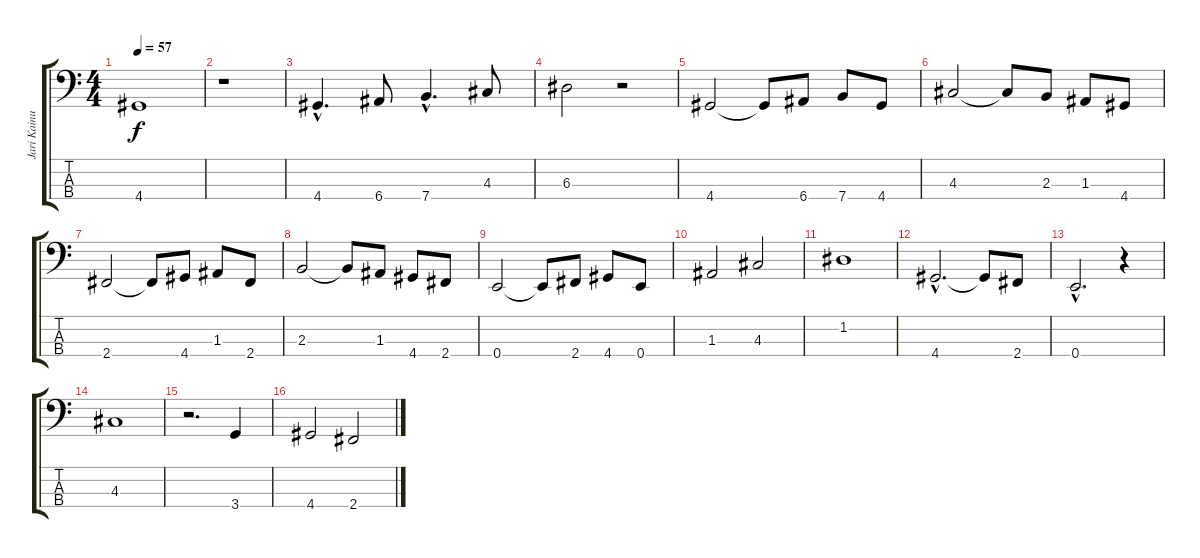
\track ("Jari Kainulainen" "Jari Kainu") {instrument electricbassfinger}
\staff {score tabs}
\tuning (G2 D2 A1 E1) {hide}
\ts (4 4)
\tempo 57
\clef f4
\ks c
4.4{t}.1{dy f} |
r.1 |
4.4{hac}.4{d} 6.4.8 7.4{hac}.4{d} 4.3.8 |
6.3.2 r.2 |
4.4.2 4.4{t}.8 6.4.8 7.4.8 4.4.8 |
4.3.2 4.3{t}.8 2.3.8 1.3.8 4.4.8 |
2.4.2 2.4{t}.8 4.4.8 1.3.8 2.4.8 |
2.3.2 2.3{t}.8 1.3.8 4.4.8 2.4.8 |
0.4.2 0.4{t}.8 2.4.8 4.4.8 0.4.8 |
1.3.2 4.3.2 |
1.2.1 |
4.4{hac}.2{d} 4.4{t}.8 2.4.8 |
0.4{hac}.2{d} r.4 |
4.3.1 |
r.2{d} 3.4.4 |
4.4.2 2.4.2
